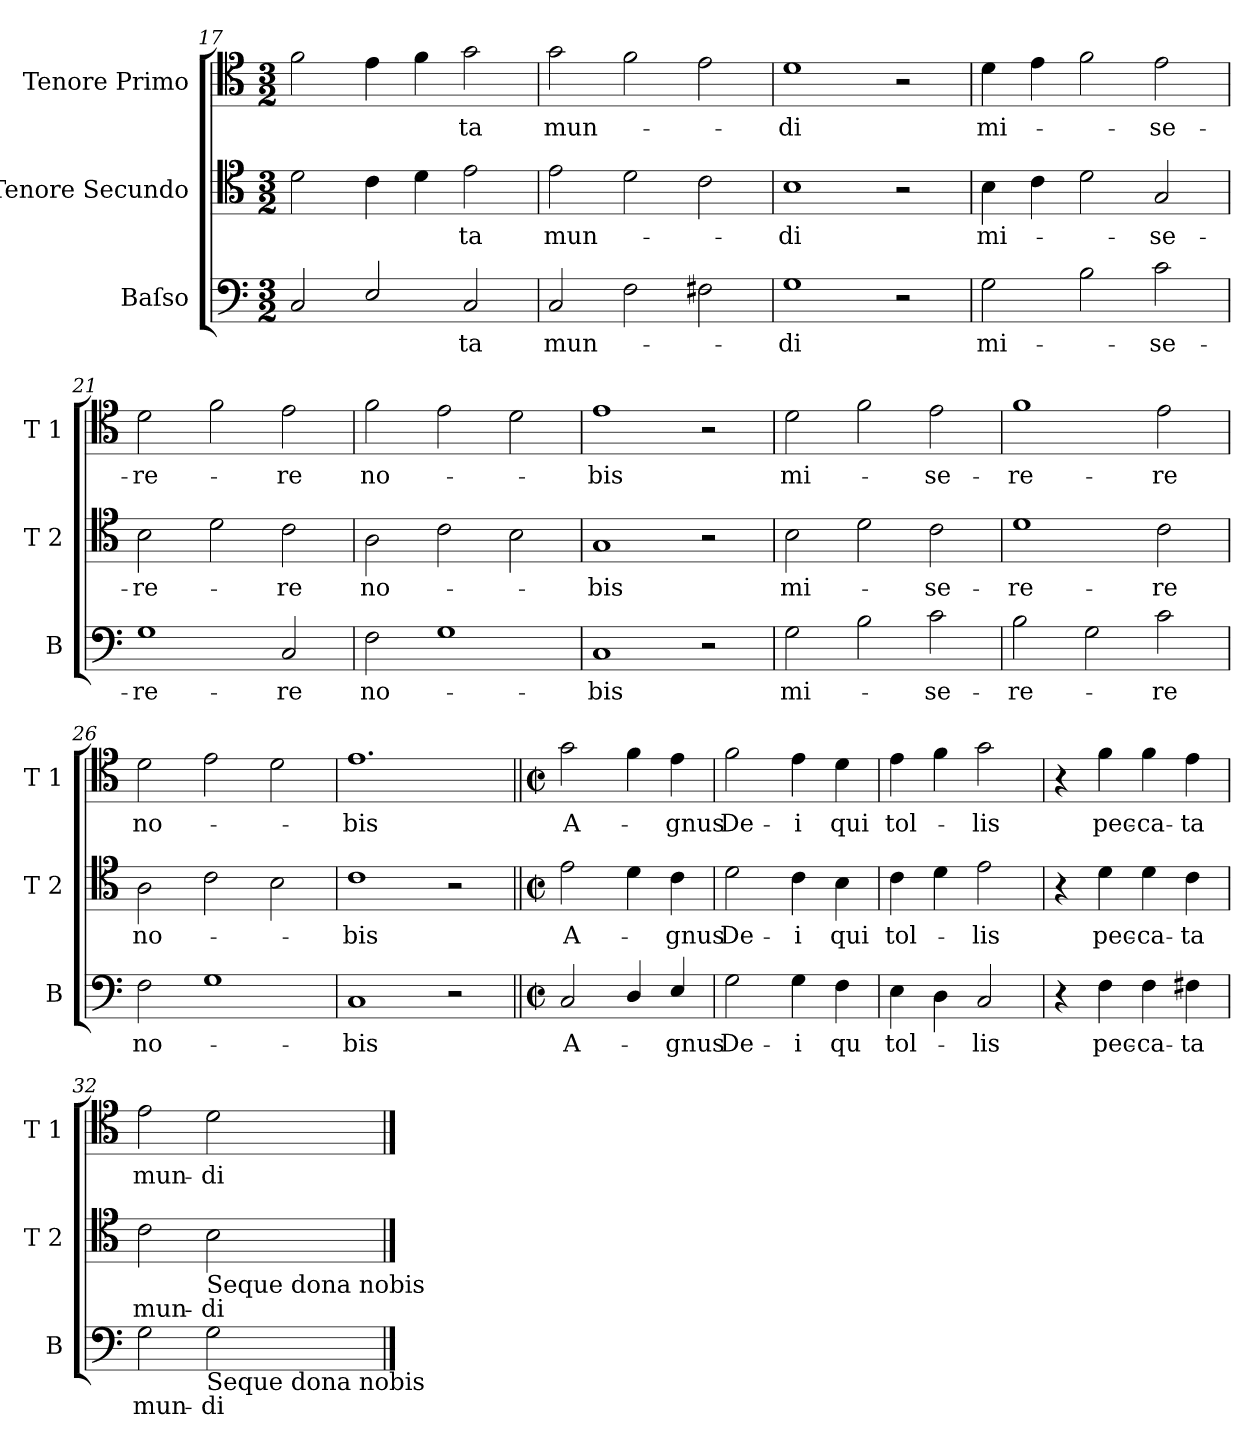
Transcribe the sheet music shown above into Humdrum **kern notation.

**kern	**text	**kern	**text	**kern	**text
*part3	*part3	*part2	*part2	*part1	*part1
*staff3	*staff3	*staff2	*staff2	*staff1	*staff1
*I"Baſso	*	*I"Tenore Secundo	*	*I"Tenore Primo	*
*I'B	*	*I'T 2	*	*I'T 1	*
*clefF4	*	*clefC4	*	*clefC4	*
*k[]	*	*k[]	*	*k[]	*
*M3/2	*	*M3/2	*	*M3/2	*
=17	=17	=17	=17	=17	=17
2C/	.	2d\	.	2f\	.
2E/	.	4c\	.	4e\	.
.	.	4d\	.	4f\	.
2C/	-ta	2e\	-ta	2g\	-ta
=18	=18	=18	=18	=18	=18
2C/	mun-	2e\	mun-	2g\	mun-
2F\	.	2d\	.	2f\	.
2F#X\	.	2c\	.	2e\	.
=19	=19	=19	=19	=19	=19
1G	-di	1B	-di	1d	-di
2r	.	2r	.	2r	.
=20	=20	=20	=20	=20	=20
2G\	mi-	4B\	mi-	4d\	mi-
.	.	4c\	.	4e\	.
2B\	.	2d\	.	2f\	.
2c\	-se-	2G/	-se-	2e\	-se-
=21	=21	=21	=21	=21	=21
1G	-re-	2B\	-re-	2d\	-re-
.	.	2d\	.	2f\	.
2C/	-re	2c\	-re	2e\	-re
=22	=22	=22	=22	=22	=22
2F\	no-	2A\	no-	2f\	no-
1G	.	2c\	.	2e\	.
.	.	2B\	.	2d\	.
=23	=23	=23	=23	=23	=23
1C	-bis	1G	-bis	1e	-bis
2r	.	2r	.	2r	.
=24	=24	=24	=24	=24	=24
2G\	mi-	2B\	mi-	2d\	mi-
2B\	.	2d\	.	2f\	.
2c\	-se-	2c\	-se-	2e\	-se-
=25	=25	=25	=25	=25	=25
2B\	-re-	1d	-re-	1f	-re-
2G\	.	.	.	.	.
2c\	-re	2c\	-re	2e\	-re
=26	=26	=26	=26	=26	=26
2F\	no-	2A\	no-	2d\	no-
1G	.	2c\	.	2e\	.
.	.	2B\	.	2d\	.
=27	=27	=27	=27	=27	=27
1C	-bis	1c	-bis	1.e	-bis
2r	.	2r	.	.	.
=28||	=28||	=28||	=28||	=28||	=28||
*M2/2	*	*M2/2	*	*M2/2	*
*met(c|)	*	*met(c|)	*	*met(c|)	*
2C/	A-	2e\	A-	2g\	A-
4D/	.	4d\	.	4f\	.
4E/	-gnus	4c\	-gnus	4e\	-gnus
=29	=29	=29	=29	=29	=29
2G\	De-	2d\	De-	2f\	De-
4G\	-i	4c\	-i	4e\	-i
4F\	qu	4B\	qui	4d\	qui
=30	=30	=30	=30	=30	=30
4E\	tol-	4c\	tol-	4e\	tol-
4D\	.	4d\	.	4f\	.
2C/	-lis	2e\	-lis	2g\	-lis
=31	=31	=31	=31	=31	=31
4r	.	4r	.	4r	.
4F\	pec-	4d\	pec-	4f\	pec-
4F\	-ca-	4d\	-ca-	4f\	-ca-
4F#X\	-ta	4c\	-ta	4e\	-ta
=32	=32	=32	=32	=32	=32
2G\	mun-	2c\	mun-	2e\	mun-
!	!	!LO:TX:b:t=Seque dona nobis	!	!	!
!LO:TX:b:t=Seque dona nobis	!	!	!	!	!
2G\	-di	2B\	-di	2d\	-di
==	==	==	==	==	==
*-	*-	*-	*-	*-	*-
